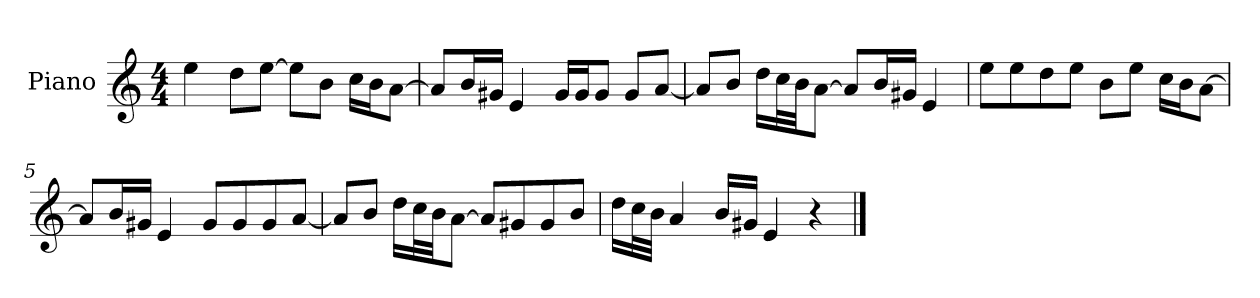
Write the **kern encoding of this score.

**kern
*part1
*staff1
*I"Piano
*I'P-no
*clefG2
*k[]
*M4/4
*MM90
=1
4ee\
8dd\L
[8ee\J
8ee\L]
8b\J
16cc\LL
16b\J
[8a\J
=2
8a/L]
16b/L
16g#X/JJ
4e/
16g#/LL
16g#/J
8g#/J
8g#/L
[8a/J
=3
8a/L]
8b/J
16dd\LL
32cc\L
32b\JJ
[8a\J
8a/L]
16b/L
16g#X/JJ
4e/
=4
8ee\L
8ee\
8dd\
8ee\J
8b\L
8ee\J
16cc\LL
16b\J
[8a\J
!!LO:LB:g=z
=5
8a/L]
16b/L
16g#X/JJ
4e/
8g#/L
8g#/
8g#/
[8a/J
=6
8a/L]
8b/J
16dd\LL
32cc\L
32b\JJ
[8a\J
8a/L]
8g#X/
8g#/
8b/J
=7
16dd\LL
32cc\L
32b\JJJ
4a/
16b/LL
16g#X/JJ
4e/
4r
==
*-
